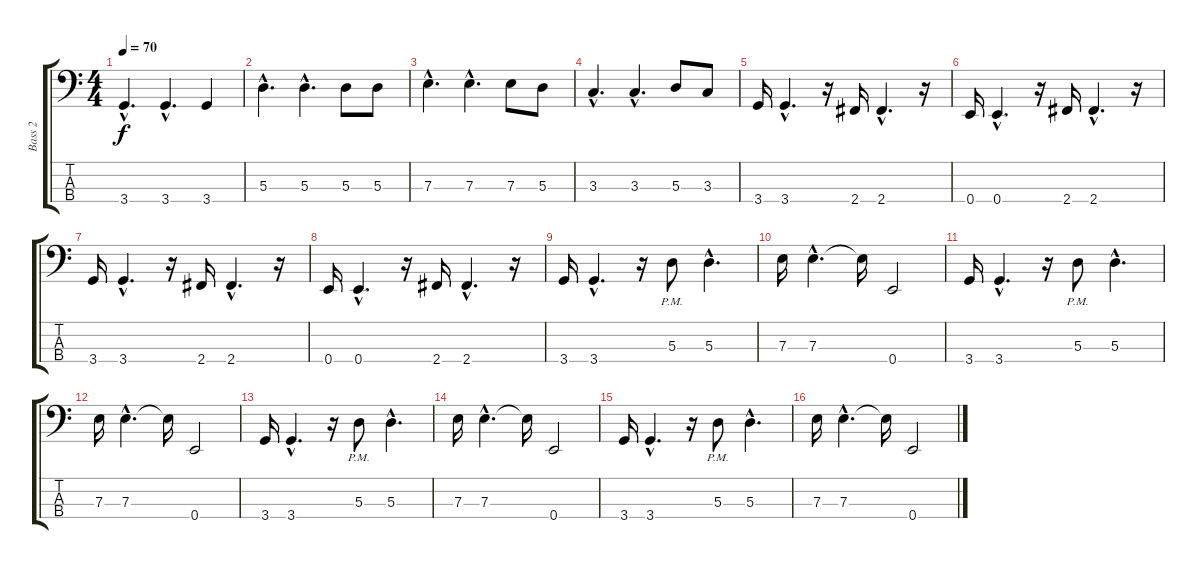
\track ("Bass 2" "Bass 2") {instrument electricbasspick}
\staff {score tabs}
\tuning (G2 D2 A1 E1) {hide}
\ts (4 4)
\tempo 70
\clef f4
\ks c
3.4{hac}.4{d dy f} 3.4{hac}.4{d} 3.4.4 |
5.3{hac}.4{d} 5.3{hac}.4{d} 5.3.8 5.3.8 |
7.3{hac}.4{d} 7.3{hac}.4{d} 7.3.8 5.3.8 |
3.3{hac}.4{d} 3.3{hac}.4{d} 5.3.8 3.3.8 |
3.4.16 3.4{hac}.4{d} r.16 2.4.16 2.4{hac}.4{d} r.16 |
0.4.16 0.4{hac}.4{d} r.16 2.4.16 2.4{hac}.4{d} r.16 |
3.4.16 3.4{hac}.4{d} r.16 2.4.16 2.4{hac}.4{d} r.16 |
0.4.16 0.4{hac}.4{d} r.16 2.4.16 2.4{hac}.4{d} r.16 |
3.4.16 3.4{hac}.4{d} r.16 5.3{pm}.8 5.3{hac}.4{d} |
7.3.16 7.3{hac}.4{d} 7.3{t}.16 0.4.2 |
3.4.16 3.4{hac}.4{d} r.16 5.3{pm}.8 5.3{hac}.4{d} |
7.3.16 7.3{hac}.4{d} 7.3{t}.16 0.4.2 |
3.4.16 3.4{hac}.4{d} r.16 5.3{pm}.8 5.3{hac}.4{d} |
7.3.16 7.3{hac}.4{d} 7.3{t}.16 0.4.2 |
3.4.16 3.4{hac}.4{d} r.16 5.3{pm}.8 5.3{hac}.4{d} |
7.3.16 7.3{hac}.4{d} 7.3{t}.16 0.4.2
